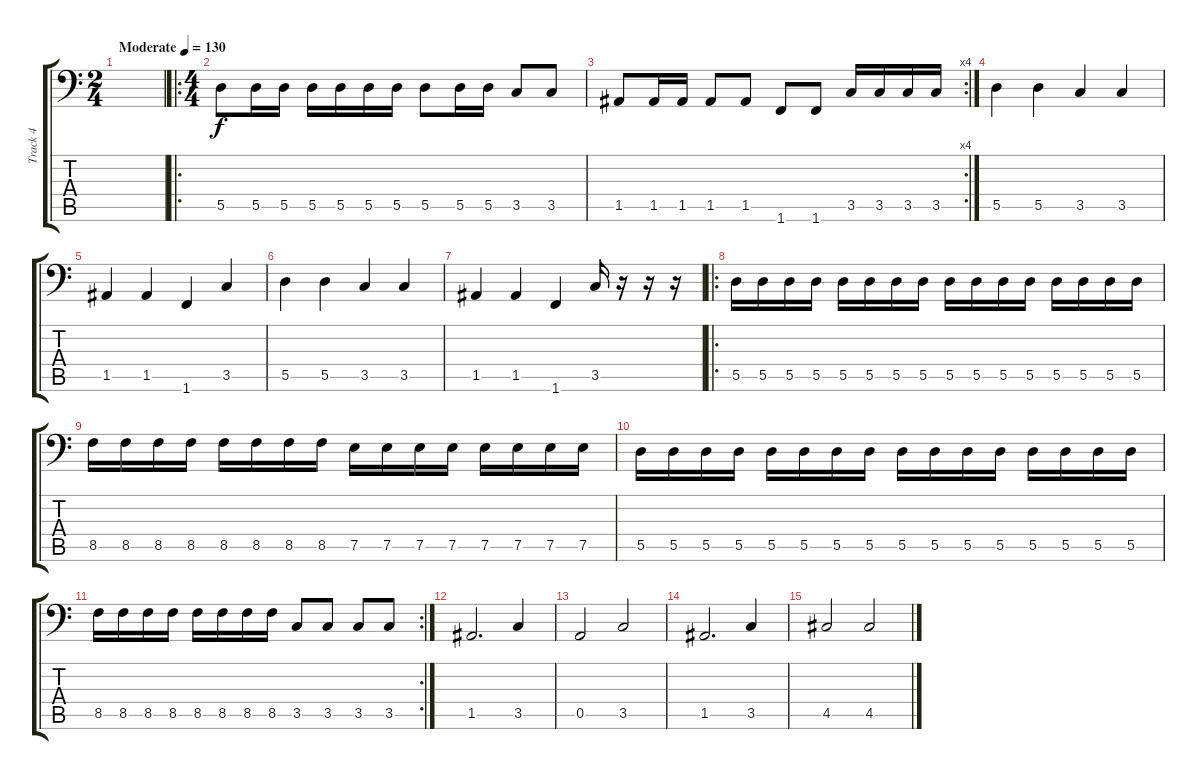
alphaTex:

\track ("Track 4" "Track 4") {instrument electricbasspick}
\staff {score tabs}
\tuning (E3 B2 G2 D2 A1 E1) {hide}
\ts (2 4)
\tempo (130 "Moderate")
\clef f4
\ks c
|
\ro
\ts (4 4)
5.5.8 5.5.16 5.5.16 5.5.16 5.5.16 5.5.16 5.5.16 5.5.8 5.5.16 5.5.16 3.5.8 3.5.8 |
\rc 4
1.5.8 1.5.16 1.5.16 1.5.8 1.5.8 1.6.8 1.6.8 3.5.16 3.5.16 3.5.16 3.5.16 |
5.5.4 5.5.4 3.5.4 3.5.4 |
1.5.4 1.5.4 1.6.4 3.5.4 |
5.5.4 5.5.4 3.5.4 3.5.4 |
1.5.4 1.5.4 1.6.4 3.5.16 r.16 r.16 r.16 |
\ro
5.5.16 5.5.16 5.5.16 5.5.16 5.5.16 5.5.16 5.5.16 5.5.16 5.5.16 5.5.16 5.5.16 5.5.16 5.5.16 5.5.16 5.5.16 5.5.16 |
8.5.16 8.5.16 8.5.16 8.5.16 8.5.16 8.5.16 8.5.16 8.5.16 7.5.16 7.5.16 7.5.16 7.5.16 7.5.16 7.5.16 7.5.16 7.5.16 |
5.5.16 5.5.16 5.5.16 5.5.16 5.5.16 5.5.16 5.5.16 5.5.16 5.5.16 5.5.16 5.5.16 5.5.16 5.5.16 5.5.16 5.5.16 5.5.16 |
\rc 2
8.5.16 8.5.16 8.5.16 8.5.16 8.5.16 8.5.16 8.5.16 8.5.16 3.5.8 3.5.8 3.5.8 3.5.8 |
1.5.2{d} 3.5.4 |
0.5.2 3.5.2 |
1.5.2{d} 3.5.4 |
4.5.2 4.5.2
